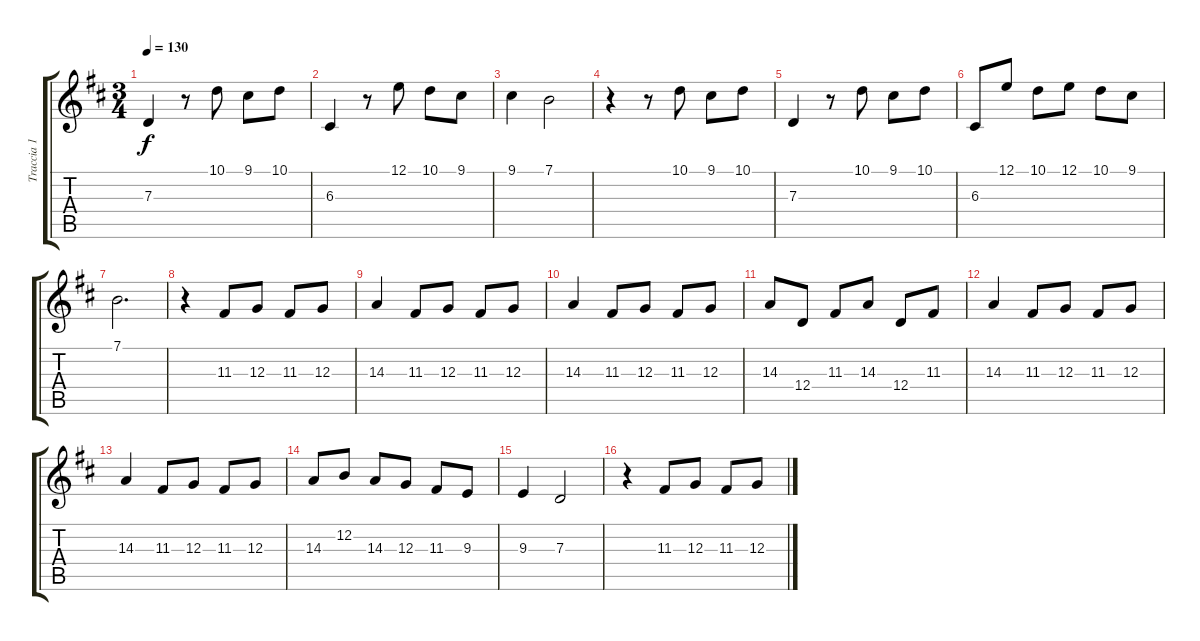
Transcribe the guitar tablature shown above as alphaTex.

\track ("Traccia 1" "Traccia 1") {instrument acousticgrandpiano}
\staff {score tabs}
\tuning (E4 B3 G3 D3 A2 E2) {hide}
\ts (3 4)
\tempo 130
\clef g2
\ks d
7.3.4{dy f} r.8 10.1.8 9.1.8 10.1.8 |
6.3.4 r.8 12.1.8 10.1.8 9.1.8 |
9.1.4 7.1.2 |
r.4 r.8 10.1.8 9.1.8 10.1.8 |
7.3.4 r.8 10.1.8 9.1.8 10.1.8 |
6.3.8 12.1.8 10.1.8 12.1.8 10.1.8 9.1.8 |
7.1.2{d} |
r.4 11.3.8 12.3.8 11.3.8 12.3.8 |
14.3.4 11.3.8 12.3.8 11.3.8 12.3.8 |
14.3.4 11.3.8 12.3.8 11.3.8 12.3.8 |
14.3.8 12.4.8 11.3.8 14.3.8 12.4.8 11.3.8 |
14.3.4 11.3.8 12.3.8 11.3.8 12.3.8 |
14.3.4 11.3.8 12.3.8 11.3.8 12.3.8 |
14.3.8 12.2.8 14.3.8 12.3.8 11.3.8 9.3.8 |
9.3.4 7.3.2 |
r.4 11.3.8 12.3.8 11.3.8 12.3.8
